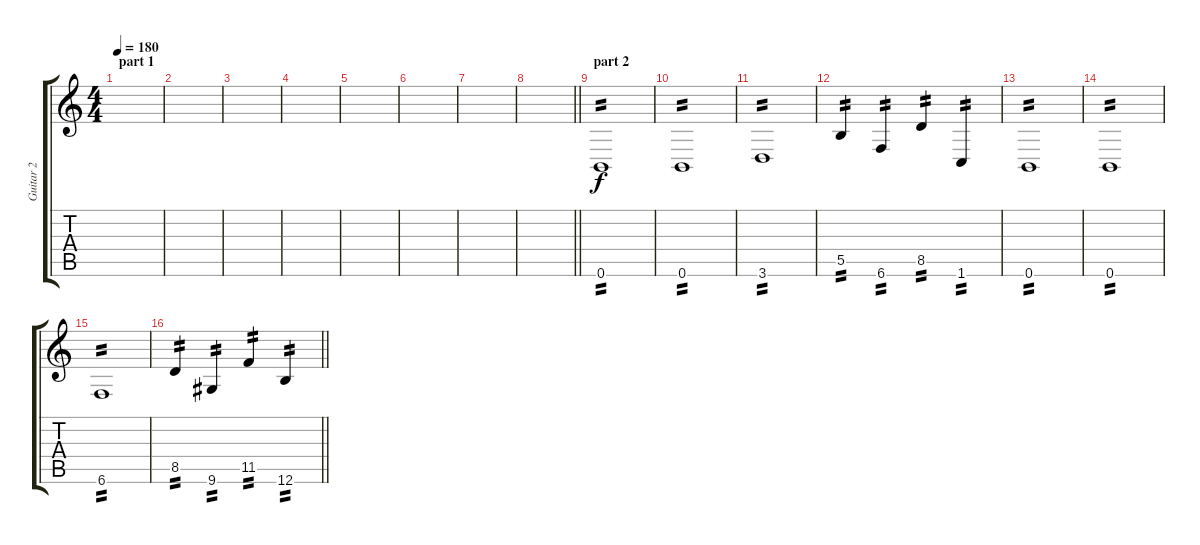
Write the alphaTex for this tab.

\track ("Guitar 2" "Guitar 2") {instrument distortionguitar}
\staff {score tabs}
\tuning (Db4 Ab3 E3 B2 Gb2 B1) {hide}
\ts (4 4)
\section ("" "part 1")
\tempo 180
\clef g2
\ks c
|
|
|
|
|
|
|
\barLineRight lightlight
|
\section ("" "part 2")
0.6.1{tp 2} |
0.6.1{tp 2} |
3.6.1{tp 2} |
5.5.4{tp 2} 6.6.4{tp 2} 8.5.4{tp 2} 1.6.4{tp 2} |
0.6.1{tp 2} |
0.6.1{tp 2} |
6.6.1{tp 2} |
\barLineRight lightlight
8.5.4{tp 2} 9.6.4{tp 2} 11.5.4{tp 2} 12.6.4{tp 2}
